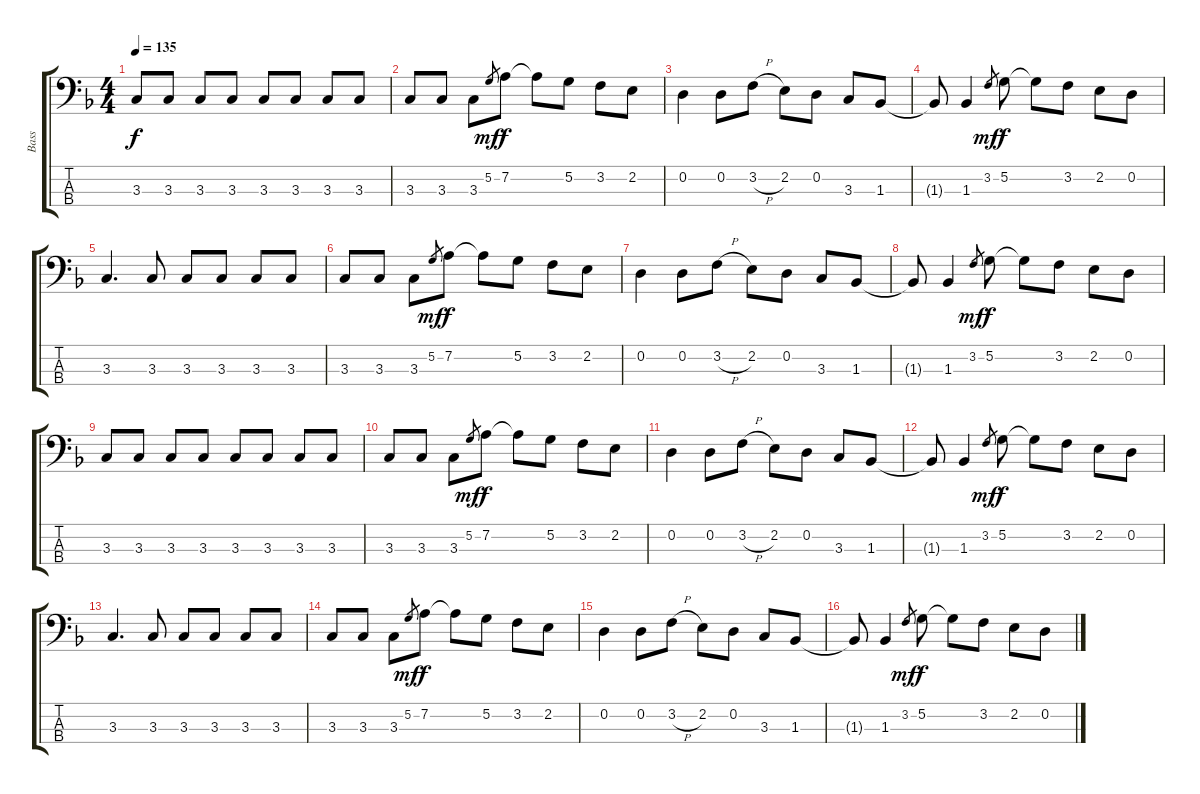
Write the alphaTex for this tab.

\track ("Bass" "Bass") {instrument electricbassfinger}
\staff {score tabs}
\tuning (G2 D2 A1 E1) {hide}
\ts (4 4)
\tempo 135
\clef f4
\ks f
3.3.8{dy f} 3.3.8 3.3.8 3.3.8 3.3.8 3.3.8 3.3.8 3.3.8 |
3.3.8 3.3.8 3.3.8 5.2.8{gr dy mf} 7.2.8{dy f} 7.2{t}.8 5.2.8 3.2.8 2.2.8 |
0.2.4 0.2.8 3.2{h}.8 2.2.8 0.2.8 3.3.8 1.3.8 |
1.3{t}.8 1.3.4 3.2.8{gr dy mf} 5.2.8{dy f} 5.2{t}.8 3.2.8 2.2.8 0.2.8 |
3.3.4{d} 3.3.8 3.3.8 3.3.8 3.3.8 3.3.8 |
3.3.8 3.3.8 3.3.8 5.2.8{gr dy mf} 7.2.8{dy f} 7.2{t}.8 5.2.8 3.2.8 2.2.8 |
0.2.4 0.2.8 3.2{h}.8 2.2.8 0.2.8 3.3.8 1.3.8 |
1.3{t}.8 1.3.4 3.2.8{gr dy mf} 5.2.8{dy f} 5.2{t}.8 3.2.8 2.2.8 0.2.8 |
3.3.8 3.3.8 3.3.8 3.3.8 3.3.8 3.3.8 3.3.8 3.3.8 |
3.3.8 3.3.8 3.3.8 5.2.8{gr dy mf} 7.2.8{dy f} 7.2{t}.8 5.2.8 3.2.8 2.2.8 |
0.2.4 0.2.8 3.2{h}.8 2.2.8 0.2.8 3.3.8 1.3.8 |
1.3{t}.8 1.3.4 3.2.8{gr dy mf} 5.2.8{dy f} 5.2{t}.8 3.2.8 2.2.8 0.2.8 |
3.3.4{d} 3.3.8 3.3.8 3.3.8 3.3.8 3.3.8 |
3.3.8 3.3.8 3.3.8 5.2.8{gr dy mf} 7.2.8{dy f} 7.2{t}.8 5.2.8 3.2.8 2.2.8 |
0.2.4 0.2.8 3.2{h}.8 2.2.8 0.2.8 3.3.8 1.3.8 |
1.3{t}.8 1.3.4 3.2.8{gr dy mf} 5.2.8{dy f} 5.2{t}.8 3.2.8 2.2.8 0.2.8
